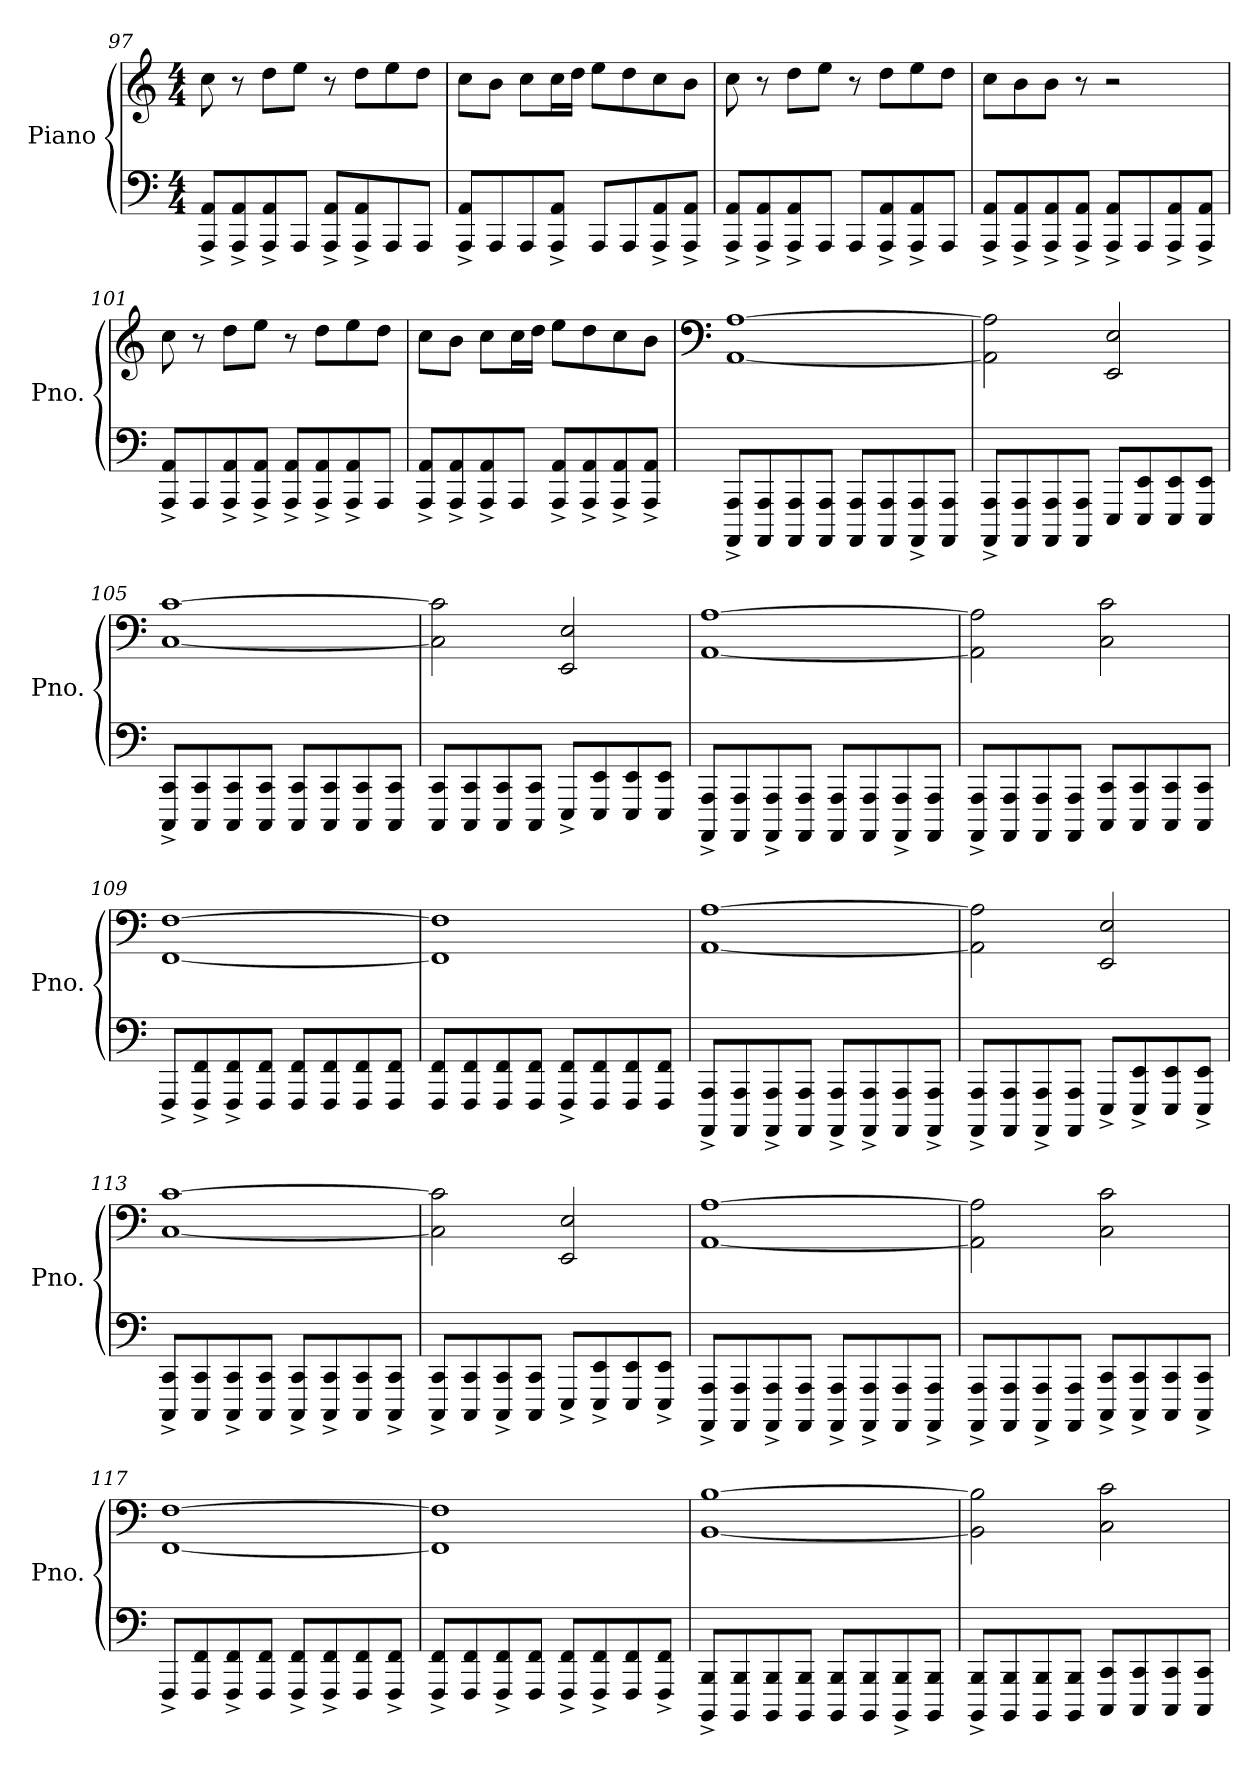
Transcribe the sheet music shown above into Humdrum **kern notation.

**kern	**kern
*part1	*part1
*staff2	*staff1
*I"Piano	*
*I'Pno.	*
*clefF4	*clefG2
*k[]	*k[]
*M4/4	*M4/4
=97	=97
8AAA/^ 8AA/^L	8cc\
8AAA/^ 8AA/^	8r
8AAA/^ 8AA/^	8dd\L
8AAA/J	8ee\J
8AAA/^ 8AA/^L	8r
8AAA/^ 8AA/^	8dd\L
8AAA/	8ee\
8AAA/J	8dd\J
=98	=98
8AAA/^ 8AA/^L	8cc\L
8AAA/	8b\J
8AAA/	8cc\L
8AAA/^ 8AA/^J	16cc\L
.	16dd\JJ
8AAA/L	8ee\L
8AAA/	8dd\
8AAA/^ 8AA/^	8cc\
8AAA/^ 8AA/^J	8b\J
=99	=99
8AAA/^ 8AA/^L	8cc\
8AAA/^ 8AA/^	8r
8AAA/^ 8AA/^	8dd\L
8AAA/J	8ee\J
8AAA/L	8r
8AAA/^ 8AA/^	8dd\L
8AAA/^ 8AA/^	8ee\
8AAA/J	8dd\J
!!LO:LB:g=z
=100	=100
8AAA/^ 8AA/^L	8cc\L
8AAA/^ 8AA/^	8b\
8AAA/^ 8AA/^	8b\J
8AAA/^ 8AA/^J	8r
8AAA/^ 8AA/^L	2r
8AAA/	.
8AAA/^ 8AA/^	.
8AAA/^ 8AA/^J	.
=101	=101
8AAA/^ 8AA/^L	8cc\
8AAA/	8r
8AAA/^ 8AA/^	8dd\L
8AAA/^ 8AA/^J	8ee\J
8AAA/^ 8AA/^L	8r
8AAA/^ 8AA/^	8dd\L
8AAA/^ 8AA/^	8ee\
8AAA/J	8dd\J
=102	=102
8AAA/^ 8AA/^L	8cc\L
8AAA/^ 8AA/^	8b\J
8AAA/^ 8AA/^	8cc\L
8AAA/J	16cc\L
.	16dd\JJ
8AAA/^ 8AA/^L	8ee\L
8AAA/^ 8AA/^	8dd\
8AAA/^ 8AA/^	8cc\
8AAA/^ 8AA/^J	8b\J
!!LO:PB:g=z
=103	=103
*	*clefF4
8AAAA/^ 8AAA/^L	[1AA [1A
8AAAA/ 8AAA/	.
8AAAA/ 8AAA/	.
8AAAA/ 8AAA/J	.
8AAAA/ 8AAA/L	.
8AAAA/ 8AAA/	.
8AAAA/^ 8AAA/^	.
8AAAA/ 8AAA/J	.
=104	=104
8AAAA/^ 8AAA/^L	2AA\] 2A\]
8AAAA/ 8AAA/	.
8AAAA/ 8AAA/	.
8AAAA/ 8AAA/J	.
8EEE/L	2EE/ 2E/
8EEE/ 8EE/	.
8EEE/ 8EE/	.
8EEE/ 8EE/J	.
=105	=105
8CCC/^ 8CC/^L	[1C [1c
8CCC/ 8CC/	.
8CCC/ 8CC/	.
8CCC/ 8CC/J	.
8CCC/ 8CC/L	.
8CCC/ 8CC/	.
8CCC/ 8CC/	.
8CCC/ 8CC/J	.
=106	=106
8CCC/ 8CC/L	2C\] 2c\]
8CCC/ 8CC/	.
8CCC/ 8CC/	.
8CCC/ 8CC/J	.
8EEE^/L	2EE/ 2E/
8EEE/ 8EE/	.
8EEE/ 8EE/	.
8EEE/ 8EE/J	.
!!LO:LB:g=z
=107	=107
8AAAA/^ 8AAA/^L	[1AA [1A
8AAAA/ 8AAA/	.
8AAAA/^ 8AAA/^	.
8AAAA/ 8AAA/J	.
8AAAA/ 8AAA/L	.
8AAAA/ 8AAA/	.
8AAAA/^ 8AAA/^	.
8AAAA/ 8AAA/J	.
=108	=108
8AAAA/^ 8AAA/^L	2AA\] 2A\]
8AAAA/ 8AAA/	.
8AAAA/ 8AAA/	.
8AAAA/ 8AAA/J	.
8CCC/ 8CC/L	2C\ 2c\
8CCC/ 8CC/	.
8CCC/ 8CC/	.
8CCC/ 8CC/J	.
=109	=109
8FFF^/L	[1FF [1F
8FFF/^ 8FF/^	.
8FFF/^ 8FF/^	.
8FFF/ 8FF/J	.
8FFF/ 8FF/L	.
8FFF/ 8FF/	.
8FFF/ 8FF/	.
8FFF/ 8FF/J	.
=110	=110
8FFF/ 8FF/L	1FF] 1F]
8FFF/ 8FF/	.
8FFF/ 8FF/	.
8FFF/ 8FF/J	.
8FFF/^ 8FF/^L	.
8FFF/ 8FF/	.
8FFF/ 8FF/	.
8FFF/ 8FF/J	.
!!LO:LB:g=z
=111	=111
8AAAA/^ 8AAA/^L	[1AA [1A
8AAAA/ 8AAA/	.
8AAAA/^ 8AAA/^	.
8AAAA/ 8AAA/J	.
8AAAA/^ 8AAA/^L	.
8AAAA/^ 8AAA/^	.
8AAAA/ 8AAA/	.
8AAAA/^ 8AAA/^J	.
=112	=112
8AAAA/^ 8AAA/^L	2AA\] 2A\]
8AAAA/ 8AAA/	.
8AAAA/^ 8AAA/^	.
8AAAA/ 8AAA/J	.
8EEE^/L	2EE/ 2E/
8EEE/^ 8EE/^	.
8EEE/ 8EE/	.
8EEE/^ 8EE/^J	.
=113	=113
8CCC/^ 8CC/^L	[1C [1c
8CCC/ 8CC/	.
8CCC/^ 8CC/^	.
8CCC/ 8CC/J	.
8CCC/^ 8CC/^L	.
8CCC/^ 8CC/^	.
8CCC/ 8CC/	.
8CCC/^ 8CC/^J	.
=114	=114
8CCC/^ 8CC/^L	2C\] 2c\]
8CCC/ 8CC/	.
8CCC/^ 8CC/^	.
8CCC/ 8CC/J	.
8EEE^/L	2EE/ 2E/
8EEE/^ 8EE/^	.
8EEE/ 8EE/	.
8EEE/^ 8EE/^J	.
!!LO:LB:g=z
=115	=115
8AAAA/^ 8AAA/^L	[1AA [1A
8AAAA/ 8AAA/	.
8AAAA/^ 8AAA/^	.
8AAAA/ 8AAA/J	.
8AAAA/^ 8AAA/^L	.
8AAAA/^ 8AAA/^	.
8AAAA/ 8AAA/	.
8AAAA/^ 8AAA/^J	.
=116	=116
8AAAA/^ 8AAA/^L	2AA\] 2A\]
8AAAA/ 8AAA/	.
8AAAA/^ 8AAA/^	.
8AAAA/ 8AAA/J	.
8CCC/^ 8CC/^L	2C\ 2c\
8CCC/^ 8CC/^	.
8CCC/ 8CC/	.
8CCC/^ 8CC/^J	.
=117	=117
8FFF^/L	[1FF [1F
8FFF/ 8FF/	.
8FFF/^ 8FF/^	.
8FFF/ 8FF/J	.
8FFF/^ 8FF/^L	.
8FFF/^ 8FF/^	.
8FFF/ 8FF/	.
8FFF/^ 8FF/^J	.
=118	=118
8FFF/^ 8FF/^L	1FF] 1F]
8FFF/ 8FF/	.
8FFF/^ 8FF/^	.
8FFF/ 8FF/J	.
8FFF/^ 8FF/^L	.
8FFF/^ 8FF/^	.
8FFF/ 8FF/	.
8FFF/^ 8FF/^J	.
!!LO:LB:g=z
=119	=119
8BBBB/^ 8BBB/^L	[1BB [1B
8BBBB/ 8BBB/	.
8BBBB/ 8BBB/	.
8BBBB/ 8BBB/J	.
8BBBB/ 8BBB/L	.
8BBBB/ 8BBB/	.
8BBBB/^ 8BBB/^	.
8BBBB/ 8BBB/J	.
=120	=120
8BBBB/^ 8BBB/^L	2BB\] 2B\]
8BBBB/ 8BBB/	.
8BBBB/ 8BBB/	.
8BBBB/ 8BBB/J	.
8CCC/ 8CC/L	2C\ 2c\
8CCC/ 8CC/	.
8CCC/ 8CC/	.
8CCC/ 8CC/J	.
=	=
*-	*-
